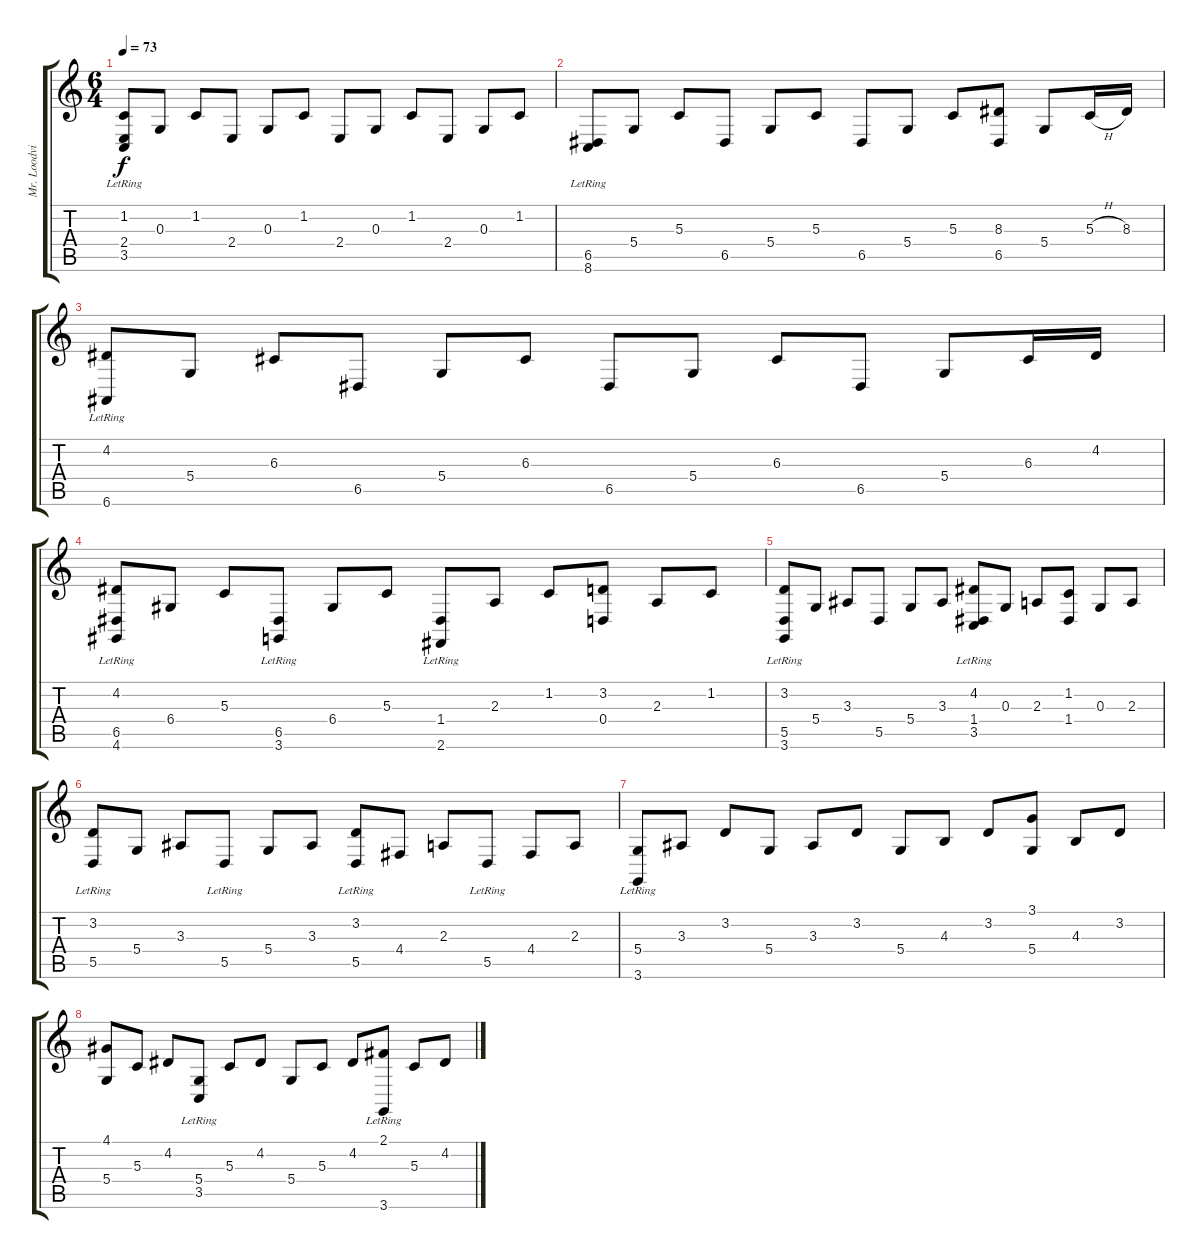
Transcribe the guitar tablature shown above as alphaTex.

\track ("Mr. Loodvig van Beethoven" "Mr. Loodvi") {instrument acousticgrandpiano}
\staff {score tabs}
\tuning (E4 B3 G3 D3 A2 E2) {hide}
\ts (6 4)
\tempo 73
\clef g2
\ks c
(1.2 2.4 3.5{lr}).8{dy f} 0.3.8 1.2.8 2.4.8 0.3.8 1.2.8 2.4.8 0.3.8 1.2.8 2.4.8 0.3.8 1.2.8 |
(6.5 8.6{lr}).8 5.4.8 5.3.8 6.5.8 5.4.8 5.3.8 6.5.8 5.4.8 5.3.8 (8.3 6.5).8 5.4.8 5.3{h}.16 8.3.16 |
(4.2 6.6{lr}).8 5.4.8 6.3.8 6.5.8 5.4.8 6.3.8 6.5.8 5.4.8 6.3.8 6.5.8 5.4.8 6.3.16 4.2.16 |
(4.2 6.5 4.6{lr}).8 6.4.8 5.3.8 (6.5 3.6{lr}).8 6.4.8 5.3.8 (1.4 2.6{lr}).8 2.3.8 1.2.8 (3.2 0.4).8 2.3.8 1.2.8 |
(3.2 5.5 3.6{lr}).8 5.4.8 3.3.8 5.5.8 5.4.8 3.3.8 (4.2 1.4 3.5{lr}).8 0.3.8 2.3.8 (1.2 1.4).8 0.3.8 2.3.8 |
(3.2 5.5{lr}).8 5.4.8 3.3.8 5.5{lr}.8 5.4.8 3.3.8 (3.2 5.5{lr}).8 4.4.8 2.3.8 5.5{lr}.8 4.4.8 2.3.8 |
(5.4 3.6{lr}).8 3.3.8 3.2.8 5.4.8 3.3.8 3.2.8 5.4.8 4.3.8 3.2.8 (3.1 5.4).8 4.3.8 3.2.8 |
(4.1 5.4).8 5.3.8 4.2.8 (5.4 3.5{lr}).8 5.3.8 4.2.8 5.4.8 5.3.8 4.2.8 (2.1 3.6{lr}).8 5.3.8 4.2.8
